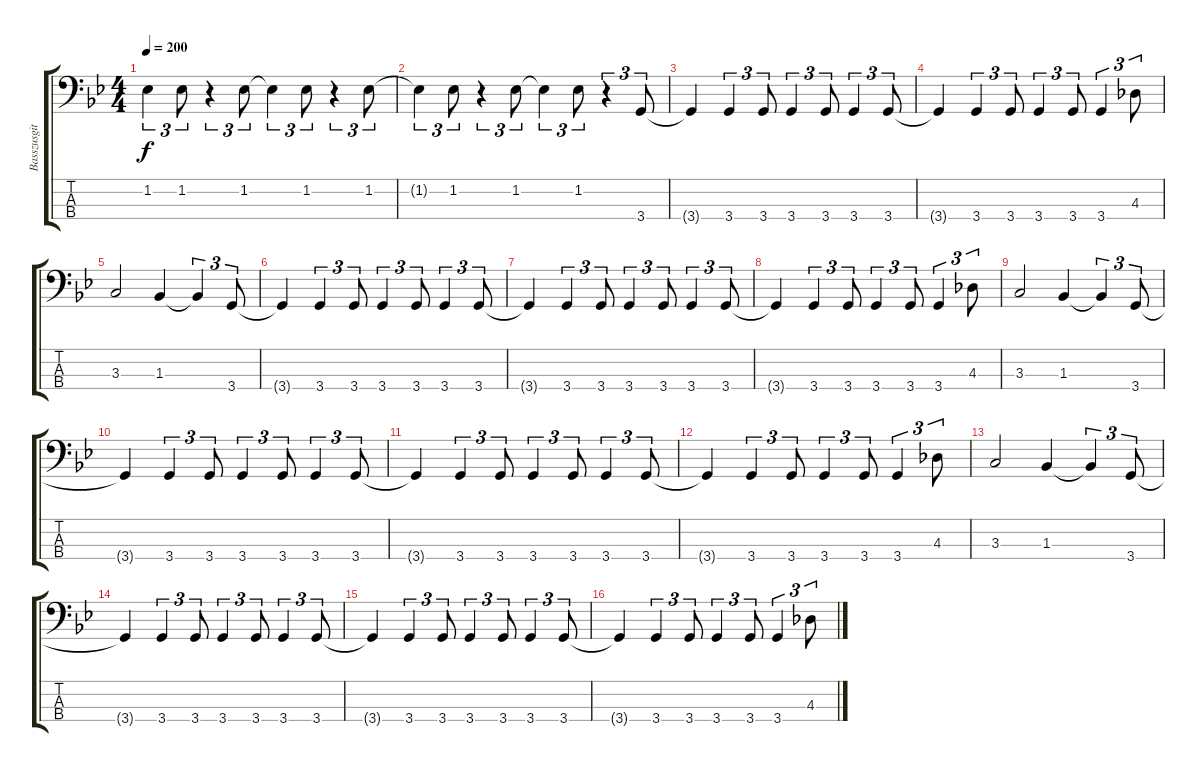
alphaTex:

\track ("Basszusgitár (Roger Glover)" "Basszusgit") {instrument electricbassfinger}
\staff {score tabs}
\tuning (G2 D2 A1 E1) {hide}
\ts (4 4)
\tempo 200
\clef f4
\ks bb
1.2{t}.4{tu (3 2) dy f} 1.2.8{tu (3 2)} r.4{tu (3 2)} 1.2.8{tu (3 2)} 1.2{t}.4{tu (3 2)} 1.2.8{tu (3 2)} r.4{tu (3 2)} 1.2.8{tu (3 2)} |
1.2{t}.4{tu (3 2)} 1.2.8{tu (3 2)} r.4{tu (3 2)} 1.2.8{tu (3 2)} 1.2{t}.4{tu (3 2)} 1.2.8{tu (3 2)} r.4{tu (3 2)} 3.4.8{tu (3 2)} |
3.4{t}.4 3.4.4{tu (3 2)} 3.4.8{tu (3 2)} 3.4.4{tu (3 2)} 3.4.8{tu (3 2)} 3.4.4{tu (3 2)} 3.4.8{tu (3 2)} |
3.4{t}.4 3.4.4{tu (3 2)} 3.4.8{tu (3 2)} 3.4.4{tu (3 2)} 3.4.8{tu (3 2)} 3.4.4{tu (3 2)} 4.3.8{tu (3 2)} |
3.3.2 1.3.4 1.3{t}.4{tu (3 2)} 3.4.8{tu (3 2)} |
3.4{t}.4 3.4.4{tu (3 2)} 3.4.8{tu (3 2)} 3.4.4{tu (3 2)} 3.4.8{tu (3 2)} 3.4.4{tu (3 2)} 3.4.8{tu (3 2)} |
3.4{t}.4 3.4.4{tu (3 2)} 3.4.8{tu (3 2)} 3.4.4{tu (3 2)} 3.4.8{tu (3 2)} 3.4.4{tu (3 2)} 3.4.8{tu (3 2)} |
3.4{t}.4 3.4.4{tu (3 2)} 3.4.8{tu (3 2)} 3.4.4{tu (3 2)} 3.4.8{tu (3 2)} 3.4.4{tu (3 2)} 4.3.8{tu (3 2)} |
3.3.2 1.3.4 1.3{t}.4{tu (3 2)} 3.4.8{tu (3 2)} |
3.4{t}.4 3.4.4{tu (3 2)} 3.4.8{tu (3 2)} 3.4.4{tu (3 2)} 3.4.8{tu (3 2)} 3.4.4{tu (3 2)} 3.4.8{tu (3 2)} |
3.4{t}.4 3.4.4{tu (3 2)} 3.4.8{tu (3 2)} 3.4.4{tu (3 2)} 3.4.8{tu (3 2)} 3.4.4{tu (3 2)} 3.4.8{tu (3 2)} |
3.4{t}.4 3.4.4{tu (3 2)} 3.4.8{tu (3 2)} 3.4.4{tu (3 2)} 3.4.8{tu (3 2)} 3.4.4{tu (3 2)} 4.3.8{tu (3 2)} |
3.3.2 1.3.4 1.3{t}.4{tu (3 2)} 3.4.8{tu (3 2)} |
3.4{t}.4 3.4.4{tu (3 2)} 3.4.8{tu (3 2)} 3.4.4{tu (3 2)} 3.4.8{tu (3 2)} 3.4.4{tu (3 2)} 3.4.8{tu (3 2)} |
3.4{t}.4 3.4.4{tu (3 2)} 3.4.8{tu (3 2)} 3.4.4{tu (3 2)} 3.4.8{tu (3 2)} 3.4.4{tu (3 2)} 3.4.8{tu (3 2)} |
3.4{t}.4 3.4.4{tu (3 2)} 3.4.8{tu (3 2)} 3.4.4{tu (3 2)} 3.4.8{tu (3 2)} 3.4.4{tu (3 2)} 4.3.8{tu (3 2)}
